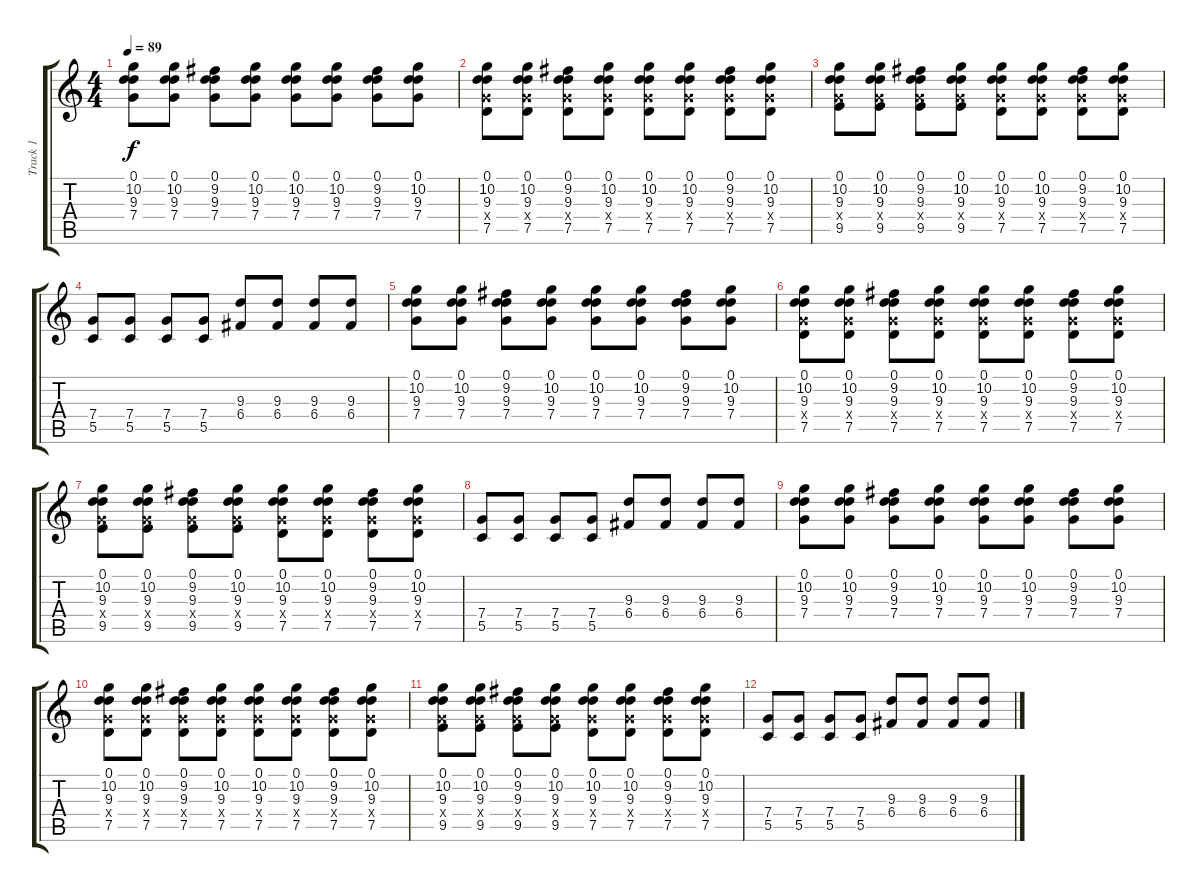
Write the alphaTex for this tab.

\track ("Track 1" "Track 1") {instrument acousticguitarsteel}
\staff {score tabs}
\tuning (D4 A3 F3 C3 G2 D2) {hide}
\ts (4 4)
\tempo 89
\clef g2
\ks c
(0.1 10.2 9.3 7.4).8{dy f} (0.1 10.2 9.3 7.4).8 (0.1 9.2 9.3 7.4).8 (0.1 10.2 9.3 7.4).8 (0.1 10.2 9.3 7.4).8 (0.1 10.2 9.3 7.4).8 (0.1 9.2 9.3 7.4).8 (0.1 10.2 9.3 7.4).8 |
(0.1 10.2 9.3 7.4{x} 7.5).8 (0.1 10.2 9.3 7.4{x} 7.5).8 (0.1 9.2 9.3 7.4{x} 7.5).8 (0.1 10.2 9.3 7.4{x} 7.5).8 (0.1 10.2 9.3 7.4{x} 7.5).8 (0.1 10.2 9.3 7.4{x} 7.5).8 (0.1 9.2 9.3 7.4{x} 7.5).8 (0.1 10.2 9.3 7.4{x} 7.5).8 |
(0.1 10.2 9.3 7.4{x} 9.5).8 (0.1 10.2 9.3 7.4{x} 9.5).8 (0.1 9.2 9.3 7.4{x} 9.5).8 (0.1 10.2 9.3 7.4{x} 9.5).8 (0.1 10.2 9.3 7.4{x} 7.5).8 (0.1 10.2 9.3 7.4{x} 7.5).8 (0.1 9.2 9.3 7.4{x} 7.5).8 (0.1 10.2 9.3 7.4{x} 7.5).8 |
(7.4 5.5).8 (7.4 5.5).8 (7.4 5.5).8 (7.4 5.5).8 (9.3 6.4).8 (9.3 6.4).8 (9.3 6.4).8 (9.3 6.4).8 |
(0.1 10.2 9.3 7.4).8 (0.1 10.2 9.3 7.4).8 (0.1 9.2 9.3 7.4).8 (0.1 10.2 9.3 7.4).8 (0.1 10.2 9.3 7.4).8 (0.1 10.2 9.3 7.4).8 (0.1 9.2 9.3 7.4).8 (0.1 10.2 9.3 7.4).8 |
(0.1 10.2 9.3 7.4{x} 7.5).8 (0.1 10.2 9.3 7.4{x} 7.5).8 (0.1 9.2 9.3 7.4{x} 7.5).8 (0.1 10.2 9.3 7.4{x} 7.5).8 (0.1 10.2 9.3 7.4{x} 7.5).8 (0.1 10.2 9.3 7.4{x} 7.5).8 (0.1 9.2 9.3 7.4{x} 7.5).8 (0.1 10.2 9.3 7.4{x} 7.5).8 |
(0.1 10.2 9.3 7.4{x} 9.5).8 (0.1 10.2 9.3 7.4{x} 9.5).8 (0.1 9.2 9.3 7.4{x} 9.5).8 (0.1 10.2 9.3 7.4{x} 9.5).8 (0.1 10.2 9.3 7.4{x} 7.5).8 (0.1 10.2 9.3 7.4{x} 7.5).8 (0.1 9.2 9.3 7.4{x} 7.5).8 (0.1 10.2 9.3 7.4{x} 7.5).8 |
(7.4 5.5).8 (7.4 5.5).8 (7.4 5.5).8 (7.4 5.5).8 (9.3 6.4).8 (9.3 6.4).8 (9.3 6.4).8 (9.3 6.4).8 |
(0.1 10.2 9.3 7.4).8 (0.1 10.2 9.3 7.4).8 (0.1 9.2 9.3 7.4).8 (0.1 10.2 9.3 7.4).8 (0.1 10.2 9.3 7.4).8 (0.1 10.2 9.3 7.4).8 (0.1 9.2 9.3 7.4).8 (0.1 10.2 9.3 7.4).8 |
(0.1 10.2 9.3 7.4{x} 7.5).8 (0.1 10.2 9.3 7.4{x} 7.5).8 (0.1 9.2 9.3 7.4{x} 7.5).8 (0.1 10.2 9.3 7.4{x} 7.5).8 (0.1 10.2 9.3 7.4{x} 7.5).8 (0.1 10.2 9.3 7.4{x} 7.5).8 (0.1 9.2 9.3 7.4{x} 7.5).8 (0.1 10.2 9.3 7.4{x} 7.5).8 |
(0.1 10.2 9.3 7.4{x} 9.5).8 (0.1 10.2 9.3 7.4{x} 9.5).8 (0.1 9.2 9.3 7.4{x} 9.5).8 (0.1 10.2 9.3 7.4{x} 9.5).8 (0.1 10.2 9.3 7.4{x} 7.5).8 (0.1 10.2 9.3 7.4{x} 7.5).8 (0.1 9.2 9.3 7.4{x} 7.5).8 (0.1 10.2 9.3 7.4{x} 7.5).8 |
(7.4 5.5).8 (7.4 5.5).8 (7.4 5.5).8 (7.4 5.5).8 (9.3 6.4).8 (9.3 6.4).8 (9.3 6.4).8 (9.3 6.4).8
